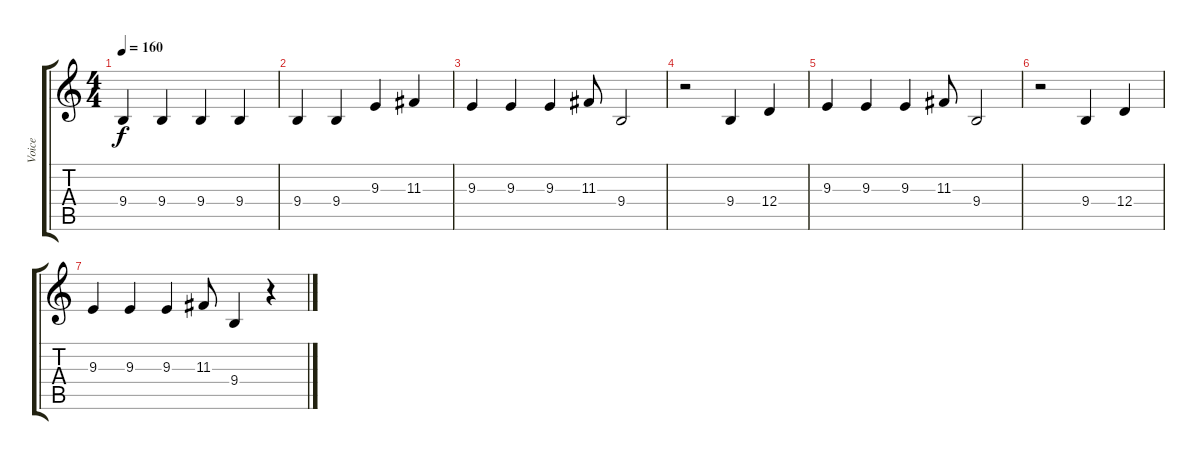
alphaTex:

\track ("Voice" "Voice") {instrument clarinet}
\staff {score tabs}
\tuning (E4 B3 G3 D3 A2 E2) {hide}
\ts (4 4)
\tempo 160
\clef g2
\ks c
9.4.4{dy f} 9.4.4 9.4.4 9.4.4 |
9.4.4 9.4.4 9.3.4 11.3.4 |
9.3.4 9.3.4 9.3.4 11.3.8 9.4.2 |
r.2 9.4.4 12.4.4 |
9.3.4 9.3.4 9.3.4 11.3.8 9.4.2 |
r.2 9.4.4 12.4.4 |
9.3.4 9.3.4 9.3.4 11.3.8 9.4.4 r.4
